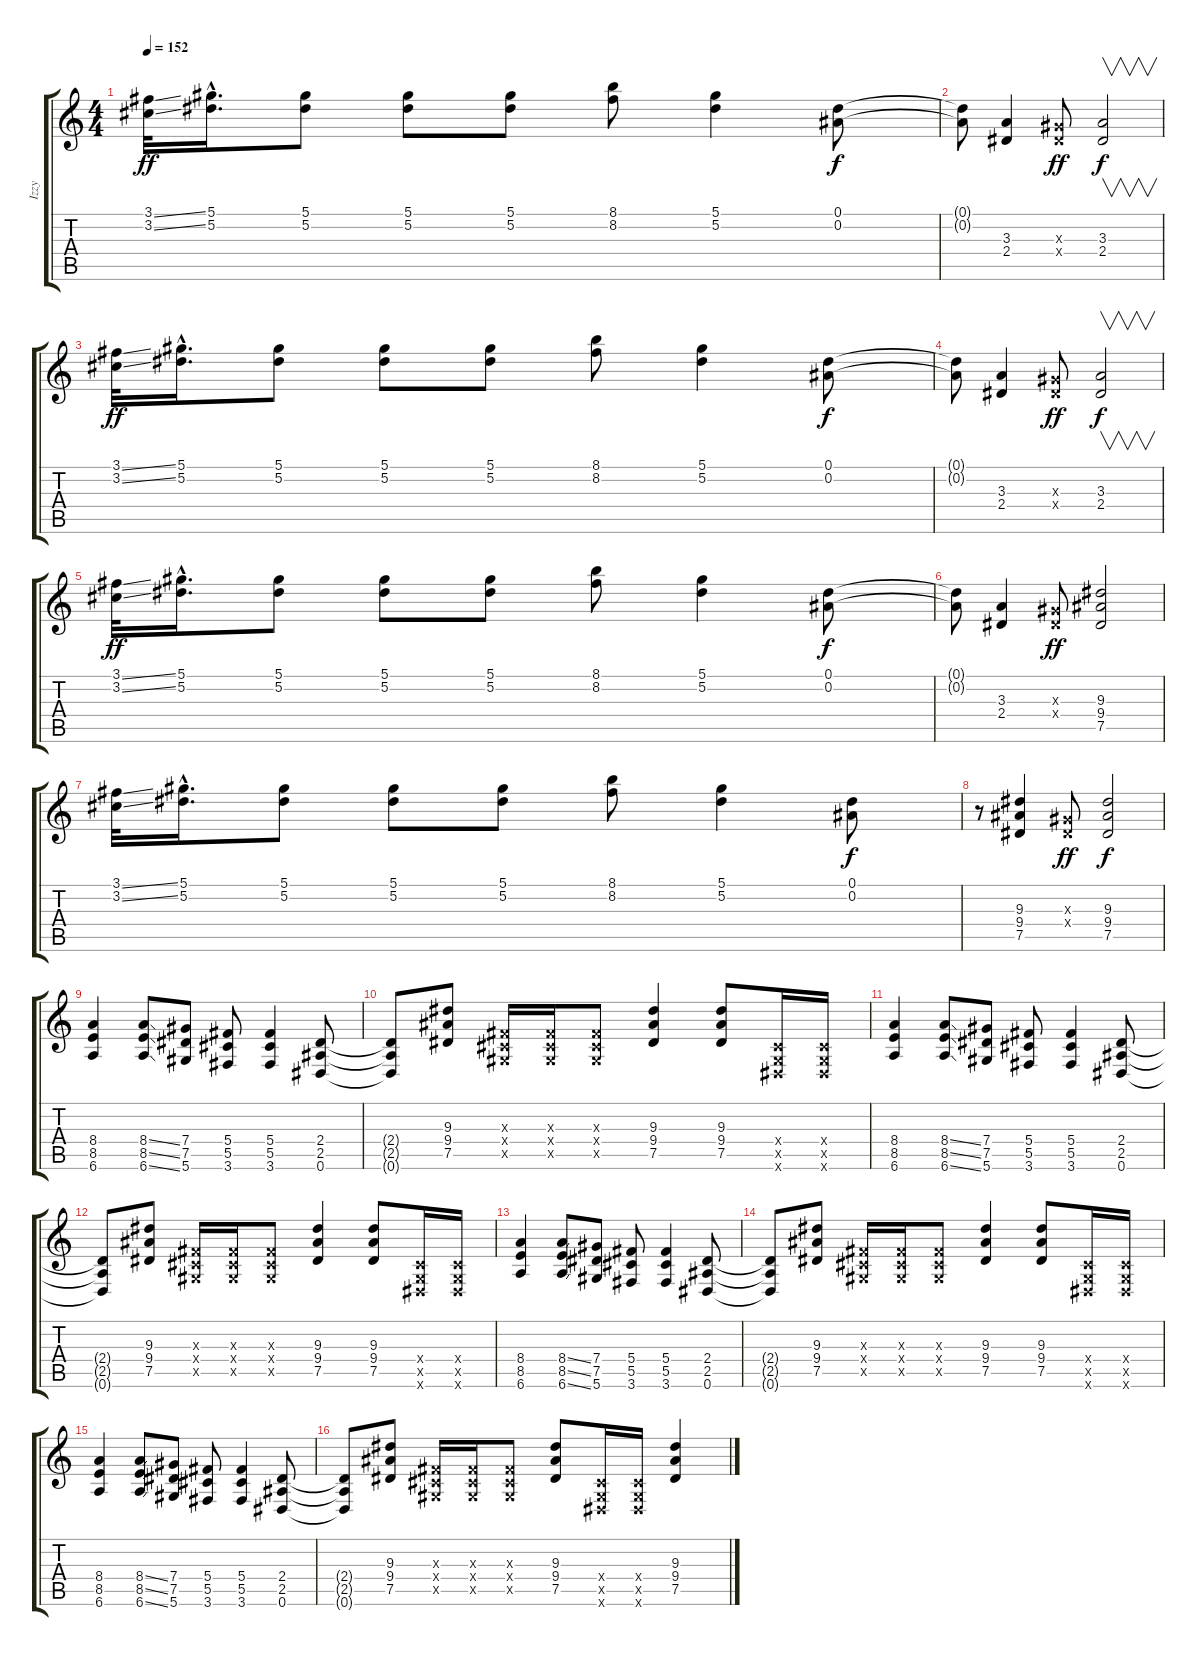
\track ("Izzy" "Izzy") {instrument distortionguitar}
\staff {score tabs}
\tuning (Eb4 Bb3 Gb3 Db3 Ab2 Eb2) {hide}
\ts (4 4)
\tempo 152
\clef g2
\ks c
(3.1{ss} 3.2{ss}).32{dy ff} (5.1{hac} 5.2{hac}).16{d} (5.1 5.2).8 (5.1 5.2).8 (5.1 5.2).8 (8.1 8.2).8 (5.1 5.2).4 (0.1 0.2).8{dy f} |
(0.1{t} 0.2{t}).8 (3.3 2.4).4 (2.3{x} 2.4{x}).8{dy ff} (3.3 2.4).2{v dy f} |
(3.1{ss} 3.2{ss}).32{dy ff} (5.1{hac} 5.2{hac}).16{d} (5.1 5.2).8 (5.1 5.2).8 (5.1 5.2).8 (8.1 8.2).8 (5.1 5.2).4 (0.1 0.2).8{dy f} |
(0.1{t} 0.2{t}).8 (3.3 2.4).4 (2.3{x} 2.4{x}).8{dy ff} (3.3 2.4).2{v dy f} |
(3.1{ss} 3.2{ss}).32{dy ff} (5.1{hac} 5.2{hac}).16{d} (5.1 5.2).8 (5.1 5.2).8 (5.1 5.2).8 (8.1 8.2).8 (5.1 5.2).4 (0.1 0.2).8{dy f} |
(0.1{t} 0.2{t}).8 (3.3 2.4).4 (2.3{x} 2.4{x}).8{dy ff} (9.3 9.4 7.5).2 |
(3.1{ss} 3.2{ss}).32 (5.1{hac} 5.2{hac}).16{d} (5.1 5.2).8 (5.1 5.2).8 (5.1 5.2).8 (8.1 8.2).8 (5.1 5.2).4 (0.1 0.2).8{dy f} |
r.8 (9.3 9.4 7.5).4 (2.3{x} 2.4{x}).8{dy ff} (9.3 9.4 7.5).2{dy f} |
(8.4 8.5 6.6).4 (8.4{ss} 8.5{ss} 6.6{ss}).8 (7.4 7.5 5.6).8 (5.4 5.5 3.6).8 (5.4 5.5 3.6).4 (2.4 2.5 0.6).8 |
(2.4{t} 2.5{t} 0.6{t}).8 (9.3 9.4 7.5).8 (0.3{x} 0.4{x} 0.5{x}).16 (0.3{x} 0.4{x} 0.5{x}).16 (0.3{x} 0.4{x} 0.5{x}).8 (9.3 9.4 7.5).4 (9.3 9.4 7.5).8 (0.4{x} 0.5{x} 0.6{x}).16 (0.4{x} 0.5{x} 0.6{x}).16 |
(8.4 8.5 6.6).4 (8.4{ss} 8.5{ss} 6.6{ss}).8 (7.4 7.5 5.6).8 (5.4 5.5 3.6).8 (5.4 5.5 3.6).4 (2.4 2.5 0.6).8 |
(2.4{t} 2.5{t} 0.6{t}).8 (9.3 9.4 7.5).8 (0.3{x} 0.4{x} 0.5{x}).16 (0.3{x} 0.4{x} 0.5{x}).16 (0.3{x} 0.4{x} 0.5{x}).8 (9.3 9.4 7.5).4 (9.3 9.4 7.5).8 (0.4{x} 0.5{x} 0.6{x}).16 (0.4{x} 0.5{x} 0.6{x}).16 |
(8.4 8.5 6.6).4 (8.4{ss} 8.5{ss} 6.6{ss}).8 (7.4 7.5 5.6).8 (5.4 5.5 3.6).8 (5.4 5.5 3.6).4 (2.4 2.5 0.6).8 |
(2.4{t} 2.5{t} 0.6{t}).8 (9.3 9.4 7.5).8 (0.3{x} 0.4{x} 0.5{x}).16 (0.3{x} 0.4{x} 0.5{x}).16 (0.3{x} 0.4{x} 0.5{x}).8 (9.3 9.4 7.5).4 (9.3 9.4 7.5).8 (0.4{x} 0.5{x} 0.6{x}).16 (0.4{x} 0.5{x} 0.6{x}).16 |
(8.4 8.5 6.6).4 (8.4{ss} 8.5{ss} 6.6{ss}).8 (7.4 7.5 5.6).8 (5.4 5.5 3.6).8 (5.4 5.5 3.6).4 (2.4 2.5 0.6).8 |
(2.4{t} 2.5{t} 0.6{t}).8 (9.3 9.4 7.5).8 (0.3{x} 0.4{x} 0.5{x}).16 (0.3{x} 0.4{x} 0.5{x}).16 (0.3{x} 0.4{x} 0.5{x}).8 (9.3 9.4 7.5).8 (0.4{x} 0.5{x} 0.6{x}).16 (0.4{x} 0.5{x} 0.6{x}).16 (9.3 9.4 7.5).4
